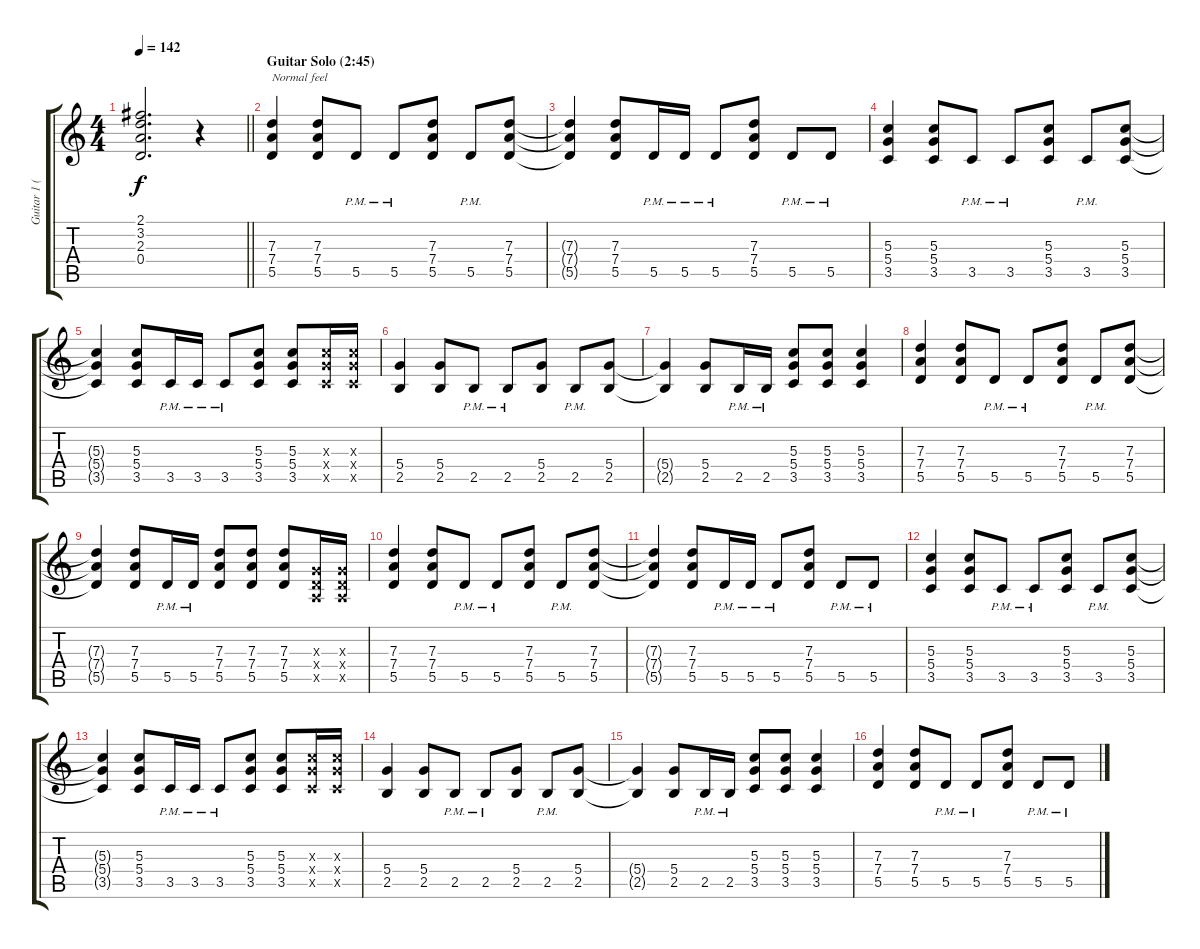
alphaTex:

\track ("Guitar 1 (Slash)" "Guitar 1 (") {instrument overdrivenguitar}
\staff {score tabs}
\tuning (E4 B3 G3 D3 A2 D2) {hide}
\ts (4 4)
\tempo 142
\clef g2
\barLineRight lightlight
\ks c
(2.1{t} 3.2{t} 2.3{t} 0.4{t}).2{d dy f} r.4 |
\section ("" "Guitar Solo (2:45)")
(7.3 7.4 5.5).4{txt "Normal feel" volume 13 instrument overdrivenguitar} (7.3 7.4 5.5).8 5.5{pm}.8 5.5{pm}.8 (7.3 7.4 5.5).8 5.5{pm}.8 (7.3 7.4 5.5).8 |
(7.3{t} 7.4{t} 5.5{t}).4 (7.3 7.4 5.5).8 5.5{pm}.16 5.5{pm}.16 5.5{pm}.8 (7.3 7.4 5.5).8 5.5{pm}.8 5.5{pm}.8 |
(5.3 5.4 3.5).4 (5.3 5.4 3.5).8 3.5{pm}.8 3.5{pm}.8 (5.3 5.4 3.5).8 3.5{pm}.8 (5.3 5.4 3.5).8 |
(5.3{t} 5.4{t} 3.5{t}).4 (5.3 5.4 3.5).8 3.5{pm}.16 3.5{pm}.16 3.5{pm}.8 (5.3 5.4 3.5).8 (5.3 5.4 3.5).8 (5.3{x} 5.4{x} 3.5{x}).16 (5.3{x} 5.4{x} 3.5{x}).16 |
(5.4 2.5).4 (5.4 2.5).8 2.5{pm}.8 2.5{pm}.8 (5.4 2.5).8 2.5{pm}.8 (5.4 2.5).8 |
(5.4{t} 2.5{t}).4 (5.4 2.5).8 2.5{pm}.16 2.5{pm}.16 (5.3 5.4 3.5).8 (5.3 5.4 3.5).8 (5.3 5.4 3.5).4 |
(7.3 7.4 5.5).4 (7.3 7.4 5.5).8 5.5{pm}.8 5.5{pm}.8 (7.3 7.4 5.5).8 5.5{pm}.8 (7.3 7.4 5.5).8 |
(7.3{t} 7.4{t} 5.5{t}).4 (7.3 7.4 5.5).8 5.5{pm}.16 5.5{pm}.16 (7.3 7.4 5.5).8 (7.3 7.4 5.5).8 (7.3 7.4 5.5).8 (0.3{x} 0.4{x} 0.5{x}).16 (0.3{x} 0.4{x} 0.5{x}).16 |
(7.3 7.4 5.5).4 (7.3 7.4 5.5).8 5.5{pm}.8 5.5{pm}.8 (7.3 7.4 5.5).8 5.5{pm}.8 (7.3 7.4 5.5).8 |
(7.3{t} 7.4{t} 5.5{t}).4 (7.3 7.4 5.5).8 5.5{pm}.16 5.5{pm}.16 5.5{pm}.8 (7.3 7.4 5.5).8 5.5{pm}.8 5.5{pm}.8 |
(5.3 5.4 3.5).4 (5.3 5.4 3.5).8 3.5{pm}.8 3.5{pm}.8 (5.3 5.4 3.5).8 3.5{pm}.8 (5.3 5.4 3.5).8 |
(5.3{t} 5.4{t} 3.5{t}).4 (5.3 5.4 3.5).8 3.5{pm}.16 3.5{pm}.16 3.5{pm}.8 (5.3 5.4 3.5).8 (5.3 5.4 3.5).8 (5.3{x} 5.4{x} 3.5{x}).16 (5.3{x} 5.4{x} 3.5{x}).16 |
(5.4 2.5).4 (5.4 2.5).8 2.5{pm}.8 2.5{pm}.8 (5.4 2.5).8 2.5{pm}.8 (5.4 2.5).8 |
(5.4{t} 2.5{t}).4 (5.4 2.5).8 2.5{pm}.16 2.5{pm}.16 (5.3 5.4 3.5).8 (5.3 5.4 3.5).8 (5.3 5.4 3.5).4 |
(7.3 7.4 5.5).4 (7.3 7.4 5.5).8 5.5{pm}.8 5.5{pm}.8 (7.3 7.4 5.5).8 5.5{pm}.8 5.5{pm}.8
